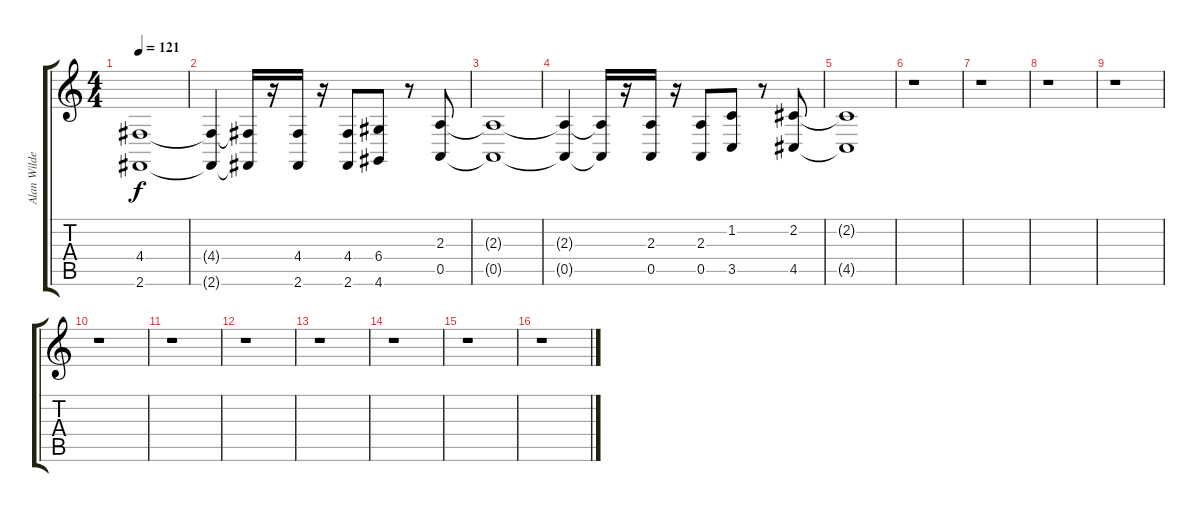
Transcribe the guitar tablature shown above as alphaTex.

\track ("Alan Wilder - Synth IV" "Alan Wilde") {instrument brasssection}
\staff {score tabs}
\tuning (E4 B3 G3 D3 A2 E2) {hide}
\ts (4 4)
\tempo 121
\clef g2
\ks c
(4.4{t} 2.6{t}).1{dy f} |
(4.4{t} 2.6{t}).4 (4.4{t} 2.6{t}).16 r.16 (4.4 2.6).16 r.16 (4.4 2.6).8 (6.4 4.6).8 r.8 (2.3 0.5).8 |
(2.3{t} 0.5{t}).1 |
(2.3{t} 0.5{t}).4 (2.3{t} 0.5{t}).16 r.16 (2.3 0.5).16 r.16 (2.3 0.5).8 (1.2 3.5).8 r.8 (2.2 4.5).8 |
(2.2{t} 4.5{t}).1 |
r.1 |
r.1 |
r.1 |
r.1 |
r.1 |
r.1 |
r.1 |
r.1 |
r.1 |
r.1 |
r.1
